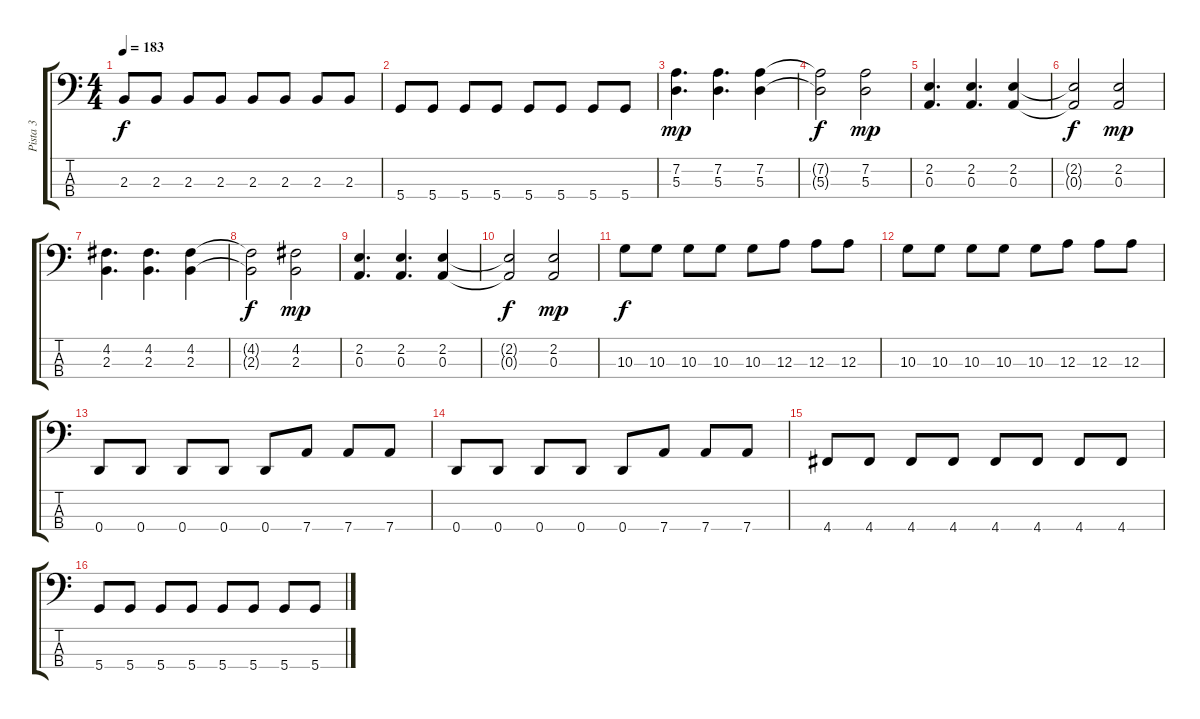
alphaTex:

\track ("Pista 3" "Pista 3") {instrument electricbassfinger}
\staff {score tabs}
\tuning (G2 D2 A1 D1) {hide}
\ts (4 4)
\tempo 183
\clef f4
\ks c
2.3.8{dy f} 2.3.8 2.3.8 2.3.8 2.3.8 2.3.8 2.3.8 2.3.8 |
5.4.8 5.4.8 5.4.8 5.4.8 5.4.8 5.4.8 5.4.8 5.4.8 |
(7.2 5.3).4{d dy mp} (7.2 5.3).4{d} (7.2 5.3).4 |
(7.2{t} 5.3{t}).2{dy f} (7.2 5.3).2{dy mp} |
(2.2 0.3).4{d} (2.2 0.3).4{d} (2.2 0.3).4 |
(2.2{t} 0.3{t}).2{dy f} (2.2 0.3).2{dy mp} |
(4.2 2.3).4{d} (4.2 2.3).4{d} (4.2 2.3).4 |
(4.2{t} 2.3{t}).2{dy f} (4.2 2.3).2{dy mp} |
(2.2 0.3).4{d} (2.2 0.3).4{d} (2.2 0.3).4 |
(2.2{t} 0.3{t}).2{dy f} (2.2 0.3).2{dy mp} |
10.3.8{dy f} 10.3.8 10.3.8 10.3.8 10.3.8 12.3.8 12.3.8 12.3.8 |
10.3.8 10.3.8 10.3.8 10.3.8 10.3.8 12.3.8 12.3.8 12.3.8 |
0.4.8 0.4.8 0.4.8 0.4.8 0.4.8 7.4.8 7.4.8 7.4.8 |
0.4.8 0.4.8 0.4.8 0.4.8 0.4.8 7.4.8 7.4.8 7.4.8 |
4.4.8 4.4.8 4.4.8 4.4.8 4.4.8 4.4.8 4.4.8 4.4.8 |
5.4.8 5.4.8 5.4.8 5.4.8 5.4.8 5.4.8 5.4.8 5.4.8
